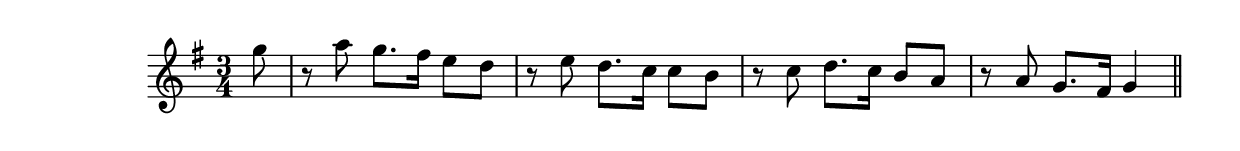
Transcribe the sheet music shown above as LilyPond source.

\version "2.19.49"
%{\header {
  composer = "B. Crowell"
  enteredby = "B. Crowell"
}%}
\score{{\key g \major
\time 3/4
%{\tempo 4=100
%}\relative g'' {
  \partial 8
  g8 | r8 a g8. fis16 e8 d | r8 e d8. c16 c8 b | r8 c d8. c16 b8 a | r8 a8 g8. fis16 g4
  \bar "||"
}

}}